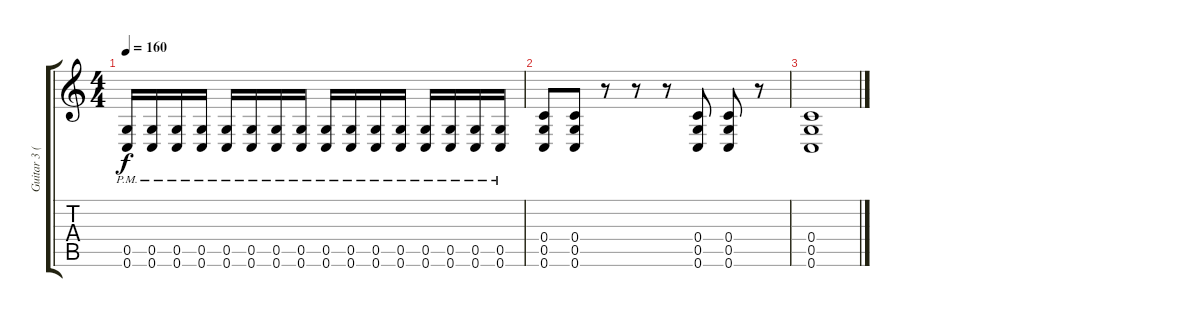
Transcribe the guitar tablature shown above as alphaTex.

\track ("Guitar 3 (distortion)" "Guitar 3 (") {instrument distortionguitar}
\staff {score tabs}
\tuning (D4 A3 F3 C3 G2 C2) {hide}
\ts (4 4)
\tempo 160
\clef g2
\ks c
(0.5{pm} 0.6{pm}).16{dy f} (0.5{pm} 0.6{pm}).16 (0.5{pm} 0.6{pm}).16 (0.5{pm} 0.6{pm}).16 (0.5{pm} 0.6{pm}).16 (0.5{pm} 0.6{pm}).16 (0.5{pm} 0.6{pm}).16 (0.5{pm} 0.6{pm}).16 (0.5{pm} 0.6{pm}).16 (0.5{pm} 0.6{pm}).16 (0.5{pm} 0.6{pm}).16 (0.5{pm} 0.6{pm}).16 (0.5{pm} 0.6{pm}).16 (0.5{pm} 0.6{pm}).16 (0.5{pm} 0.6{pm}).16 (0.5{pm} 0.6{pm}).16 |
(0.4 0.5 0.6).8 (0.4 0.5 0.6).8 r.8 r.8 r.8 (0.4 0.5 0.6).8 (0.4 0.5 0.6).8 r.8 |
(0.4 0.5 0.6).1
